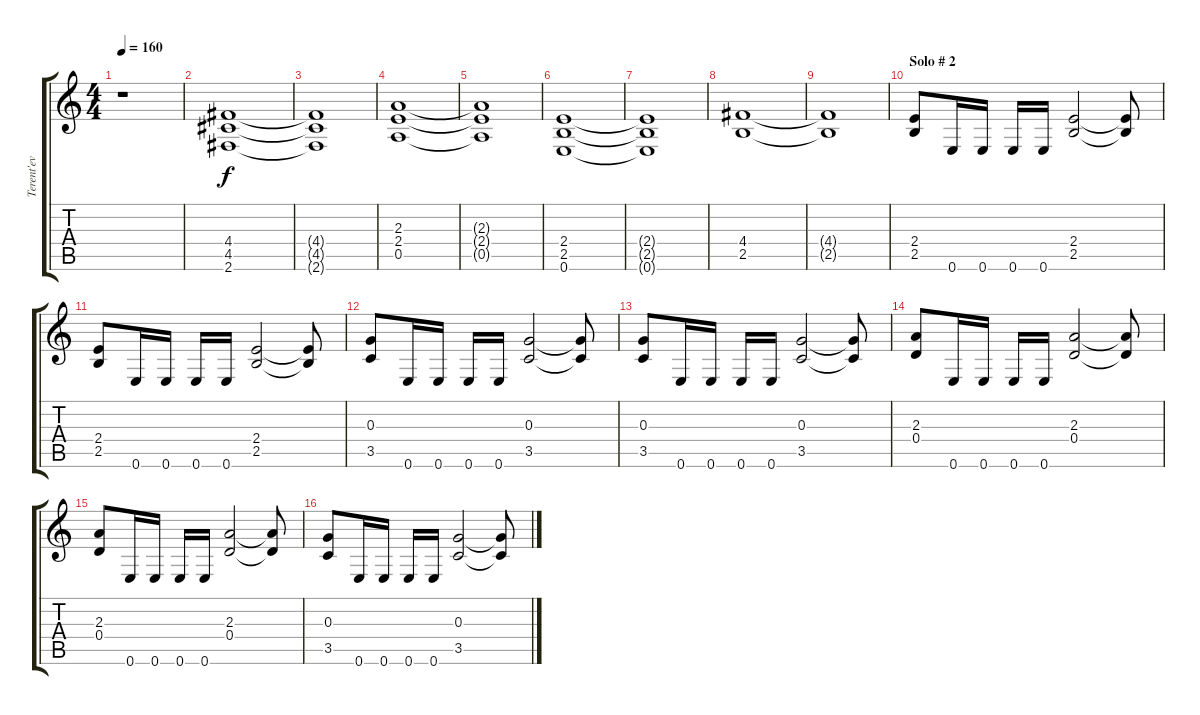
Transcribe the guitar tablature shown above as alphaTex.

\track ("Terent'ev " "Terent'ev ") {instrument distortionguitar}
\staff {score tabs}
\tuning (E4 B3 G3 D3 A2 E2) {hide}
\ts (4 4)
\tempo 160
\clef g2
\ks c
r.1{dy f} |
(4.4 4.5 2.6).1 |
(4.4{t} 4.5{t} 2.6{t}).1 |
(2.3 2.4 0.5).1 |
(2.3{t} 2.4{t} 0.5{t}).1 |
(2.4 2.5 0.6).1 |
(2.4{t} 2.5{t} 0.6{t}).1 |
(4.4 2.5).1 |
(4.4{t} 2.5{t}).1 |
\section ("" "Solo # 2")
(2.4 2.5).8{balance 8} 0.6.16 0.6.16 0.6.16 0.6.16 (2.4 2.5).2 (2.4{t} 2.5{t}).8 |
(2.4 2.5).8 0.6.16 0.6.16 0.6.16 0.6.16 (2.4 2.5).2 (2.4{t} 2.5{t}).8 |
(0.3 3.5).8 0.6.16 0.6.16 0.6.16 0.6.16 (0.3 3.5).2 (0.3{t} 3.5{t}).8 |
(0.3 3.5).8 0.6.16 0.6.16 0.6.16 0.6.16 (0.3 3.5).2 (0.3{t} 3.5{t}).8 |
(2.3 0.4).8 0.6.16 0.6.16 0.6.16 0.6.16 (2.3 0.4).2 (2.3{t} 0.4{t}).8 |
(2.3 0.4).8 0.6.16 0.6.16 0.6.16 0.6.16 (2.3 0.4).2 (2.3{t} 0.4{t}).8 |
(0.3 3.5).8 0.6.16 0.6.16 0.6.16 0.6.16 (0.3 3.5).2 (0.3{t} 3.5{t}).8
